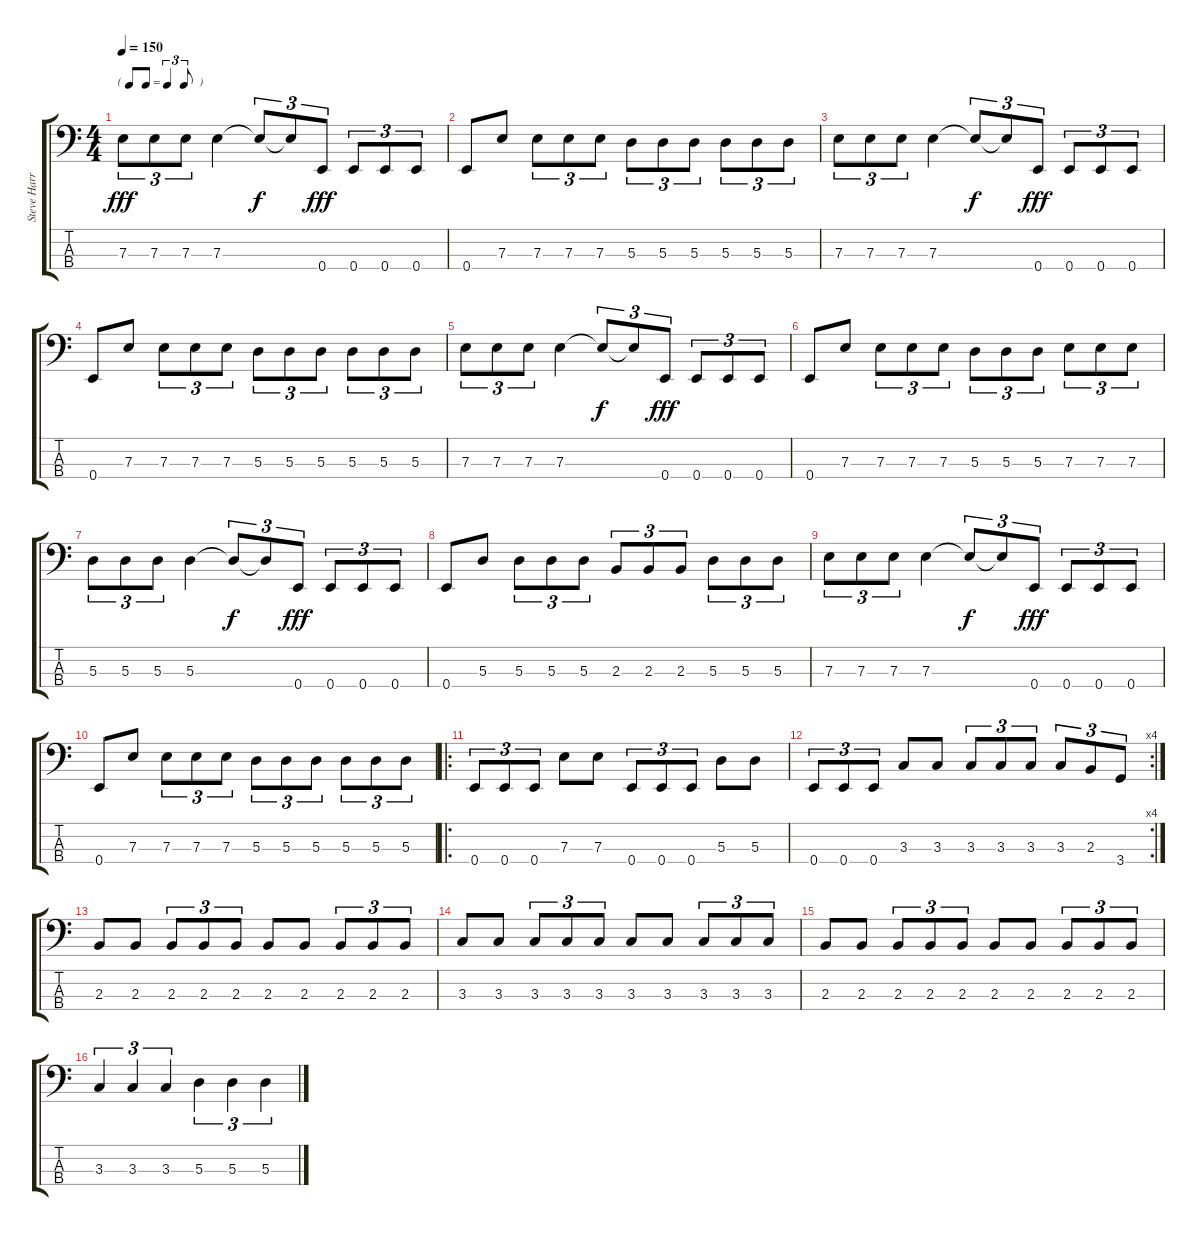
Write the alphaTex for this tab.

\track ("Steve Harris" "Steve Harr") {instrument electricbassfinger}
\staff {score tabs}
\tuning (G2 D2 A1 E1) {hide}
\ts (4 4)
\tf triplet8th
\tempo 150
\clef f4
\ks c
7.3.8{tu (3 2) dy fff} 7.3.8{tu (3 2)} 7.3.8{tu (3 2)} 7.3.4 7.3{t}.8{tu (3 2) dy f} 7.3{t}.8{tu (3 2)} 0.4.8{tu (3 2) dy fff} 0.4.8{tu (3 2)} 0.4.8{tu (3 2)} 0.4.8{tu (3 2)} |
0.4.8 7.3.8 7.3.8{tu (3 2)} 7.3.8{tu (3 2)} 7.3.8{tu (3 2)} 5.3.8{tu (3 2)} 5.3.8{tu (3 2)} 5.3.8{tu (3 2)} 5.3.8{tu (3 2)} 5.3.8{tu (3 2)} 5.3.8{tu (3 2)} |
7.3.8{tu (3 2)} 7.3.8{tu (3 2)} 7.3.8{tu (3 2)} 7.3.4 7.3{t}.8{tu (3 2) dy f} 7.3{t}.8{tu (3 2)} 0.4.8{tu (3 2) dy fff} 0.4.8{tu (3 2)} 0.4.8{tu (3 2)} 0.4.8{tu (3 2)} |
0.4.8 7.3.8 7.3.8{tu (3 2)} 7.3.8{tu (3 2)} 7.3.8{tu (3 2)} 5.3.8{tu (3 2)} 5.3.8{tu (3 2)} 5.3.8{tu (3 2)} 5.3.8{tu (3 2)} 5.3.8{tu (3 2)} 5.3.8{tu (3 2)} |
7.3.8{tu (3 2)} 7.3.8{tu (3 2)} 7.3.8{tu (3 2)} 7.3.4 7.3{t}.8{tu (3 2) dy f} 7.3{t}.8{tu (3 2)} 0.4.8{tu (3 2) dy fff} 0.4.8{tu (3 2)} 0.4.8{tu (3 2)} 0.4.8{tu (3 2)} |
0.4.8 7.3.8 7.3.8{tu (3 2)} 7.3.8{tu (3 2)} 7.3.8{tu (3 2)} 5.3.8{tu (3 2)} 5.3.8{tu (3 2)} 5.3.8{tu (3 2)} 7.3.8{tu (3 2)} 7.3.8{tu (3 2)} 7.3.8{tu (3 2)} |
5.3.8{tu (3 2)} 5.3.8{tu (3 2)} 5.3.8{tu (3 2)} 5.3.4 5.3{t}.8{tu (3 2) dy f} 5.3{t}.8{tu (3 2)} 0.4.8{tu (3 2) dy fff} 0.4.8{tu (3 2)} 0.4.8{tu (3 2)} 0.4.8{tu (3 2)} |
0.4.8 5.3.8 5.3.8{tu (3 2)} 5.3.8{tu (3 2)} 5.3.8{tu (3 2)} 2.3.8{tu (3 2)} 2.3.8{tu (3 2)} 2.3.8{tu (3 2)} 5.3.8{tu (3 2)} 5.3.8{tu (3 2)} 5.3.8{tu (3 2)} |
7.3.8{tu (3 2)} 7.3.8{tu (3 2)} 7.3.8{tu (3 2)} 7.3.4 7.3{t}.8{tu (3 2) dy f} 7.3{t}.8{tu (3 2)} 0.4.8{tu (3 2) dy fff} 0.4.8{tu (3 2)} 0.4.8{tu (3 2)} 0.4.8{tu (3 2)} |
0.4.8 7.3.8 7.3.8{tu (3 2)} 7.3.8{tu (3 2)} 7.3.8{tu (3 2)} 5.3.8{tu (3 2)} 5.3.8{tu (3 2)} 5.3.8{tu (3 2)} 5.3.8{tu (3 2)} 5.3.8{tu (3 2)} 5.3.8{tu (3 2)} |
\ro
0.4.8{tu (3 2)} 0.4.8{tu (3 2)} 0.4.8{tu (3 2)} 7.3.8 7.3.8 0.4.8{tu (3 2)} 0.4.8{tu (3 2)} 0.4.8{tu (3 2)} 5.3.8 5.3.8 |
\rc 4
0.4.8{tu (3 2)} 0.4.8{tu (3 2)} 0.4.8{tu (3 2)} 3.3.8 3.3.8 3.3.8{tu (3 2)} 3.3.8{tu (3 2)} 3.3.8{tu (3 2)} 3.3.8{tu (3 2)} 2.3.8{tu (3 2)} 3.4.8{tu (3 2)} |
2.3.8 2.3.8 2.3.8{tu (3 2)} 2.3.8{tu (3 2)} 2.3.8{tu (3 2)} 2.3.8 2.3.8 2.3.8{tu (3 2)} 2.3.8{tu (3 2)} 2.3.8{tu (3 2)} |
3.3.8 3.3.8 3.3.8{tu (3 2)} 3.3.8{tu (3 2)} 3.3.8{tu (3 2)} 3.3.8 3.3.8 3.3.8{tu (3 2)} 3.3.8{tu (3 2)} 3.3.8{tu (3 2)} |
2.3.8 2.3.8 2.3.8{tu (3 2)} 2.3.8{tu (3 2)} 2.3.8{tu (3 2)} 2.3.8 2.3.8 2.3.8{tu (3 2)} 2.3.8{tu (3 2)} 2.3.8{tu (3 2)} |
3.3.4{tu (3 2)} 3.3.4{tu (3 2)} 3.3.4{tu (3 2)} 5.3.4{tu (3 2)} 5.3.4{tu (3 2)} 5.3.4{tu (3 2)}
